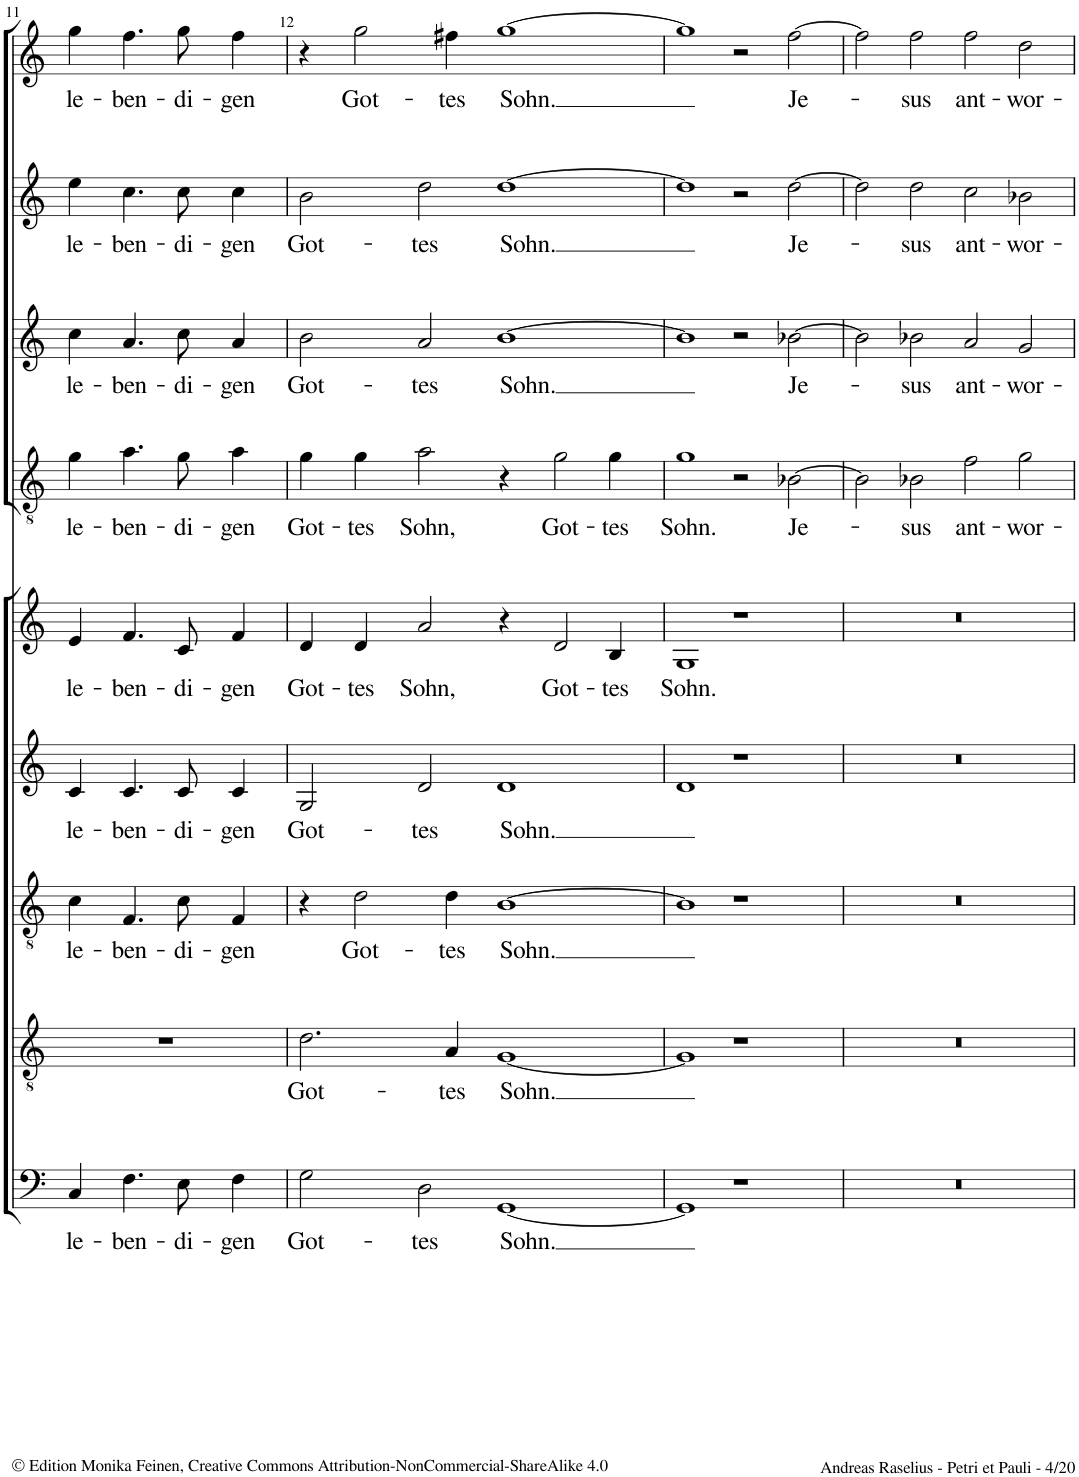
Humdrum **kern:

**kern	**text	**kern	**text	**kern	**text	**kern	**text	**kern	**text	**kern	**text	**kern	**text	**kern	**text	**kern	**text
*part9	*part9	*part8	*part8	*part7	*part7	*part6	*part6	*part5	*part5	*part4	*part4	*part3	*part3	*part2	*part2	*part1	*part1
*staff9	*staff9	*staff8	*staff8	*staff7	*staff7	*staff6	*staff6	*staff5	*staff5	*staff4	*staff4	*staff3	*staff3	*staff2	*staff2	*staff1	*staff1
*I"Bass	*	*I"Tenor	*	*I"Tenor	*	*I"Quintus	*	*I"Altus	*	*I"Tenor	*	*I"Cantus 3	*	*I"Cantus 2	*	*I"Cantus 1	*
!!LO:PB:g=z
*clefF4	*	*clefGv2	*	*clefGv2	*	*clefG2	*	*clefG2	*	*clefGv2	*	*clefG2	*	*clefG2	*	*clefG2	*
*k[]	*	*k[]	*	*k[]	*	*k[]	*	*k[]	*	*k[]	*	*k[]	*	*k[]	*	*k[]	*
*M4/2	*	*M4/2	*	*M4/2	*	*M4/2	*	*M4/2	*	*M4/2	*	*M4/2	*	*M4/2	*	*M4/2	*
*met(c|)	*	*met(c|)	*	*met(c|)	*	*met(c|)	*	*met(c|)	*	*met(c|)	*	*met(c|)	*	*met(c|)	*	*met(c|)	*
=11	=11	=11	=11	=11	=11	=11	=11	=11	=11	=11	=11	=11	=11	=11	=11	=11	=11
!	!LO:LY:b	!	!	!	!LO:LY:b	!	!LO:LY:b	!	!LO:LY:b	!	!LO:LY:b	!	!LO:LY:b	!	!LO:LY:b	!	!LO:LY:b
4C/	le-	0r	.	4c\	le-	4c/	le-	4e/	le-	4g\	le-	4cc\	le-	4ee\	le-	4gg\	le-
!	!LO:LY:b	!	!	!	!LO:LY:b	!	!LO:LY:b	!	!LO:LY:b	!	!LO:LY:b	!	!LO:LY:b	!	!LO:LY:b	!	!LO:LY:b
4.F\	-ben-	.	.	4.F/	-ben-	4.c/	-ben-	4.f/	-ben-	4.a\	-ben-	4.a/	-ben-	4.cc\	-ben-	4.ff\	-ben-
!	!LO:LY:b	!	!	!	!LO:LY:b	!	!LO:LY:b	!	!LO:LY:b	!	!LO:LY:b	!	!LO:LY:b	!	!LO:LY:b	!	!LO:LY:b
8E\	-di-	.	.	8c\	-di-	8c/	-di-	8c/	-di-	8g\	-di-	8cc\	-di-	8cc\	-di-	8gg\	-di-
!	!LO:LY:b	!	!	!	!LO:LY:b	!	!LO:LY:b	!	!LO:LY:b	!	!LO:LY:b	!	!LO:LY:b	!	!LO:LY:b	!	!LO:LY:b
4F\	-gen	.	.	4F/	-gen	4c/	-gen	4f/	-gen	4a\	-gen	4a/	-gen	4cc\	-gen	4ff\	-gen
1ryy	.	.	.	1ryy	.	1ryy	.	1ryy	.	1ryy	.	1ryy	.	1ryy	.	1ryy	.
=12	=12	=12	=12	=12	=12	=12	=12	=12	=12	=12	=12	=12	=12	=12	=12	=12	=12
!	!LO:LY:b	!	!LO:LY:b	!	!	!	!LO:LY:b	!	!LO:LY:b	!	!LO:LY:b	!	!LO:LY:b	!	!LO:LY:b	!	!
2G\	Got-	2.d\	Got-	4r	.	2G/	Got-	4d/	Got-	4g\	Got-	2b\	Got-	2b\	Got-	4r	.
!	!	!	!	!	!LO:LY:b	!	!	!	!LO:LY:b	!	!LO:LY:b	!	!	!	!	!	!LO:LY:b
.	.	.	.	2d\	Got-	.	.	4d/	-tes	4g\	-tes	.	.	.	.	2gg\	Got-
!	!LO:LY:b	!	!	!	!	!	!LO:LY:b	!	!LO:LY:b	!	!LO:LY:b	!	!LO:LY:b	!	!LO:LY:b	!	!
2D\	-tes	.	.	.	.	2d/	-tes	2a/	Sohn,	2a\	Sohn,	2a/	-tes	2dd\	-tes	.	.
!	!	!	!LO:LY:b	!	!LO:LY:b	!	!	!	!	!	!	!	!	!	!	!	!LO:LY:b
.	.	4A/	-tes	4d\	-tes	.	.	.	.	.	.	.	.	.	.	4ff#X\	-tes
!	!LO:LY:b	!	!LO:LY:b	!	!LO:LY:b	!	!LO:LY:b	!	!	!	!	!	!LO:LY:b	!	!LO:LY:b	!	!LO:LY:b
[1GG	Sohn.	[1G	Sohn.	[1B	Sohn.	1d	Sohn.	4r	.	4r	.	[1b	Sohn.	[1dd	Sohn.	[1gg	Sohn.
!	!	!	!	!	!	!	!	!	!LO:LY:b	!	!LO:LY:b	!	!	!	!	!	!
.	.	.	.	.	.	.	.	2d/	Got-	2g\	Got-	.	.	.	.	.	.
!	!	!	!	!	!	!	!	!	!LO:LY:b	!	!LO:LY:b	!	!	!	!	!	!
.	.	.	.	.	.	.	.	4B/	-tes	4g\	-tes	.	.	.	.	.	.
=13	=13	=13	=13	=13	=13	=13	=13	=13	=13	=13	=13	=13	=13	=13	=13	=13	=13
!	!	!	!	!	!	!	!	!	!LO:LY:b	!	!LO:LY:b	!	!	!	!	!	!
1GG]	.	1G]	.	1B]	.	1d	.	1G	Sohn.	1g	Sohn.	1b]	.	1dd]	.	1gg]	.
1r	.	1r	.	1r	.	1r	.	1r	.	2r	.	2r	.	2r	.	2r	.
!	!	!	!	!	!	!	!	!	!	!	!LO:LY:b	!	!LO:LY:b	!	!LO:LY:b	!	!LO:LY:b
.	.	.	.	.	.	.	.	.	.	[2B-X\	Je-	[2b-X\	Je-	[2dd\	Je-	[2ff\	Je-
=14	=14	=14	=14	=14	=14	=14	=14	=14	=14	=14	=14	=14	=14	=14	=14	=14	=14
0r	.	0r	.	0r	.	0r	.	0r	.	2B-\]	.	2b-\]	.	2dd\]	.	2ff\]	.
!	!	!	!	!	!	!	!	!	!	!	!LO:LY:b	!	!LO:LY:b	!	!LO:LY:b	!	!LO:LY:b
.	.	.	.	.	.	.	.	.	.	2B-X\	-sus	2b-X\	-sus	2dd\	-sus	2ff\	-sus
!	!	!	!	!	!	!	!	!	!	!	!LO:LY:b	!	!LO:LY:b	!	!LO:LY:b	!	!LO:LY:b
.	.	.	.	.	.	.	.	.	.	2f\	ant-	2a/	ant-	2cc\	ant-	2ff\	ant-
!	!	!	!	!	!	!	!	!	!	!	!LO:LY:b	!	!LO:LY:b	!	!LO:LY:b	!	!LO:LY:b
.	.	.	.	.	.	.	.	.	.	2g\	-wor-	2g/	-wor-	2b-X\	-wor-	2dd\	-wor-
=	=	=	=	=	=	=	=	=	=	=	=	=	=	=	=	=	=
*-	*-	*-	*-	*-	*-	*-	*-	*-	*-	*-	*-	*-	*-	*-	*-	*-	*-
